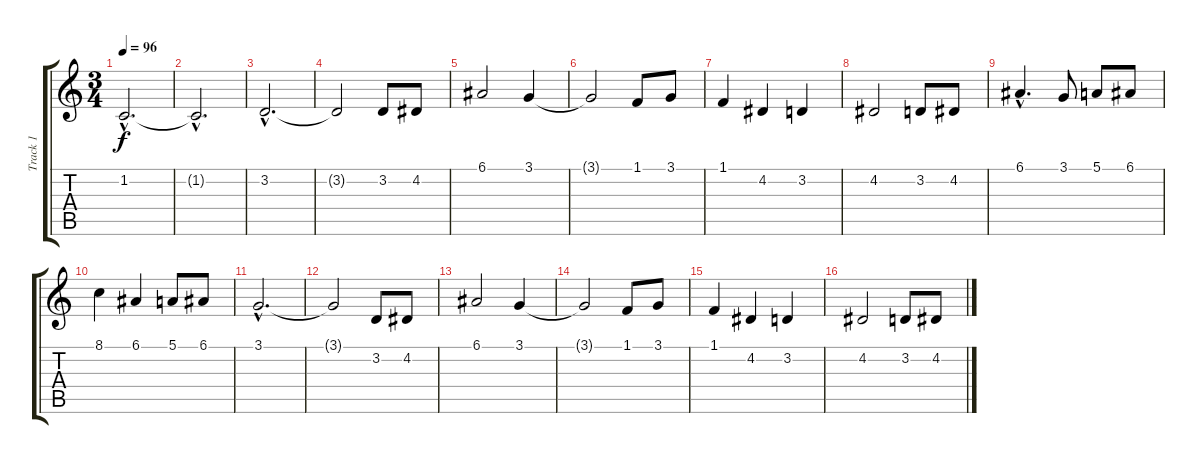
\track ("Track 1" "Track 1") {instrument acousticgrandpiano}
\staff {score tabs}
\tuning (E4 B3 G3 D3 A2 E2) {hide}
\ts (3 4)
\tempo 96
\clef g2
\ks c
1.2{hac}.2{d dy f} |
1.2{hac t}.2{d} |
3.2{hac}.2{d} |
3.2{t}.2 3.2.8 4.2.8 |
6.1.2 3.1.4 |
3.1{t}.2 1.1.8 3.1.8 |
1.1.4 4.2.4 3.2.4 |
4.2.2 3.2.8 4.2.8 |
6.1{hac}.4{d} 3.1.8 5.1.8 6.1.8 |
8.1.4 6.1.4 5.1.8 6.1.8 |
3.1{hac}.2{d} |
3.1{t}.2 3.2.8 4.2.8 |
6.1.2 3.1.4 |
3.1{t}.2 1.1.8 3.1.8 |
1.1.4 4.2.4 3.2.4 |
4.2.2 3.2.8 4.2.8
